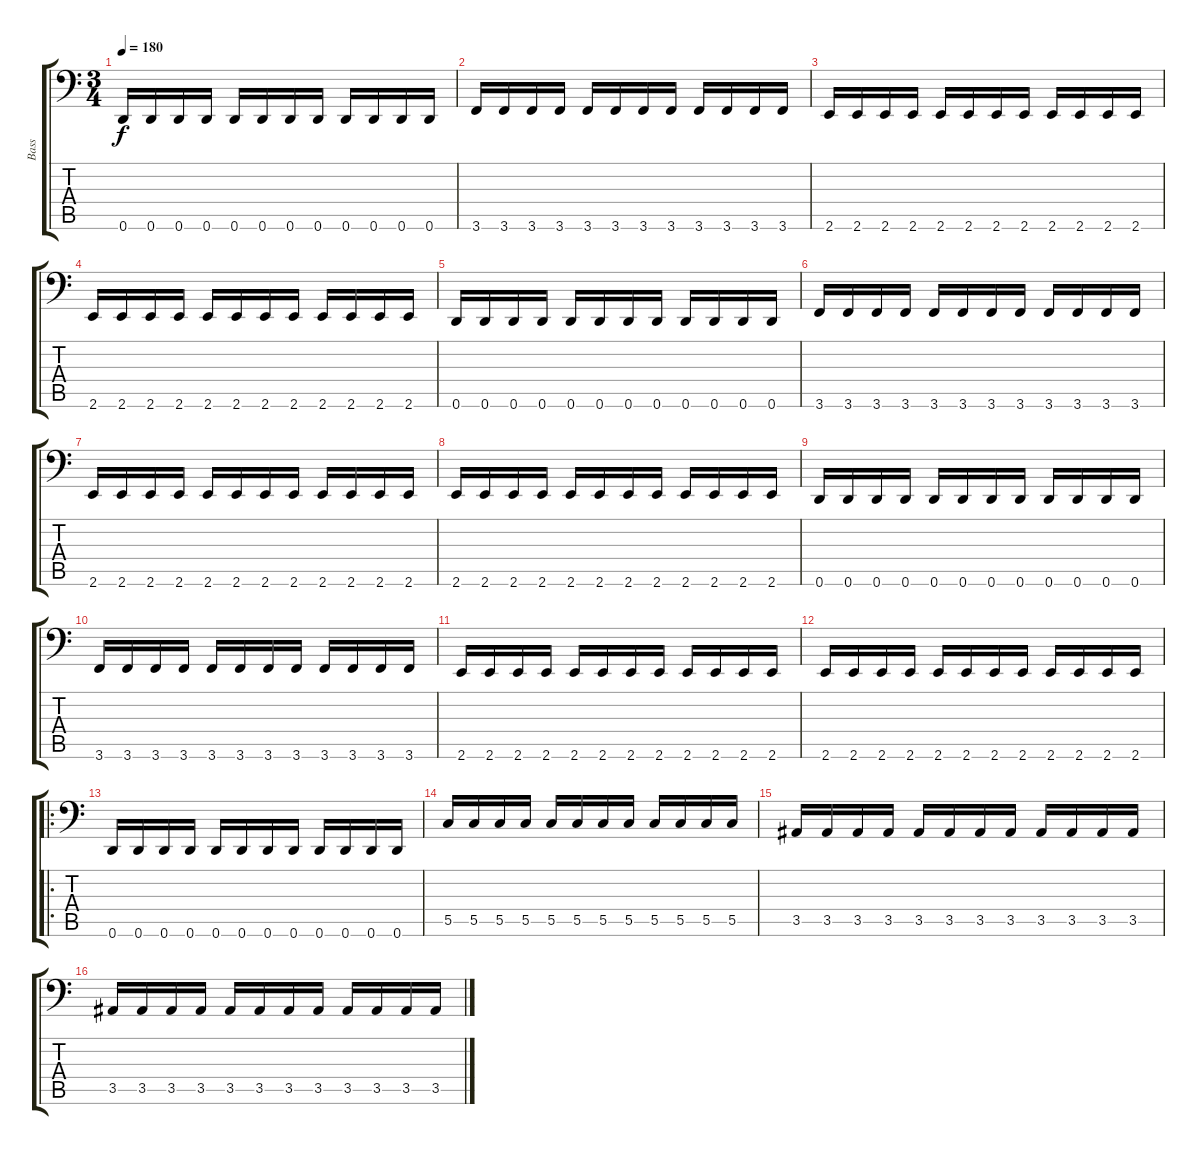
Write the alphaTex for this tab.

\track ("Bass" "Bass") {instrument electricbassfinger}
\staff {score tabs}
\tuning (D3 A2 F2 C2 G1 D1) {hide}
\ts (3 4)
\tempo 180
\clef f4
\ks c
0.6.16{dy f} 0.6.16 0.6.16 0.6.16 0.6.16 0.6.16 0.6.16 0.6.16 0.6.16 0.6.16 0.6.16 0.6.16 |
3.6.16 3.6.16 3.6.16 3.6.16 3.6.16 3.6.16 3.6.16 3.6.16 3.6.16 3.6.16 3.6.16 3.6.16 |
2.6.16 2.6.16 2.6.16 2.6.16 2.6.16 2.6.16 2.6.16 2.6.16 2.6.16 2.6.16 2.6.16 2.6.16 |
2.6.16 2.6.16 2.6.16 2.6.16 2.6.16 2.6.16 2.6.16 2.6.16 2.6.16 2.6.16 2.6.16 2.6.16 |
0.6.16 0.6.16 0.6.16 0.6.16 0.6.16 0.6.16 0.6.16 0.6.16 0.6.16 0.6.16 0.6.16 0.6.16 |
3.6.16 3.6.16 3.6.16 3.6.16 3.6.16 3.6.16 3.6.16 3.6.16 3.6.16 3.6.16 3.6.16 3.6.16 |
2.6.16 2.6.16 2.6.16 2.6.16 2.6.16 2.6.16 2.6.16 2.6.16 2.6.16 2.6.16 2.6.16 2.6.16 |
2.6.16 2.6.16 2.6.16 2.6.16 2.6.16 2.6.16 2.6.16 2.6.16 2.6.16 2.6.16 2.6.16 2.6.16 |
0.6.16 0.6.16 0.6.16 0.6.16 0.6.16 0.6.16 0.6.16 0.6.16 0.6.16 0.6.16 0.6.16 0.6.16 |
3.6.16 3.6.16 3.6.16 3.6.16 3.6.16 3.6.16 3.6.16 3.6.16 3.6.16 3.6.16 3.6.16 3.6.16 |
2.6.16 2.6.16 2.6.16 2.6.16 2.6.16 2.6.16 2.6.16 2.6.16 2.6.16 2.6.16 2.6.16 2.6.16 |
2.6.16 2.6.16 2.6.16 2.6.16 2.6.16 2.6.16 2.6.16 2.6.16 2.6.16 2.6.16 2.6.16 2.6.16 |
\ro
0.6.16 0.6.16 0.6.16 0.6.16 0.6.16 0.6.16 0.6.16 0.6.16 0.6.16 0.6.16 0.6.16 0.6.16 |
5.5.16 5.5.16 5.5.16 5.5.16 5.5.16 5.5.16 5.5.16 5.5.16 5.5.16 5.5.16 5.5.16 5.5.16 |
3.5.16 3.5.16 3.5.16 3.5.16 3.5.16 3.5.16 3.5.16 3.5.16 3.5.16 3.5.16 3.5.16 3.5.16 |
3.5.16 3.5.16 3.5.16 3.5.16 3.5.16 3.5.16 3.5.16 3.5.16 3.5.16 3.5.16 3.5.16 3.5.16
